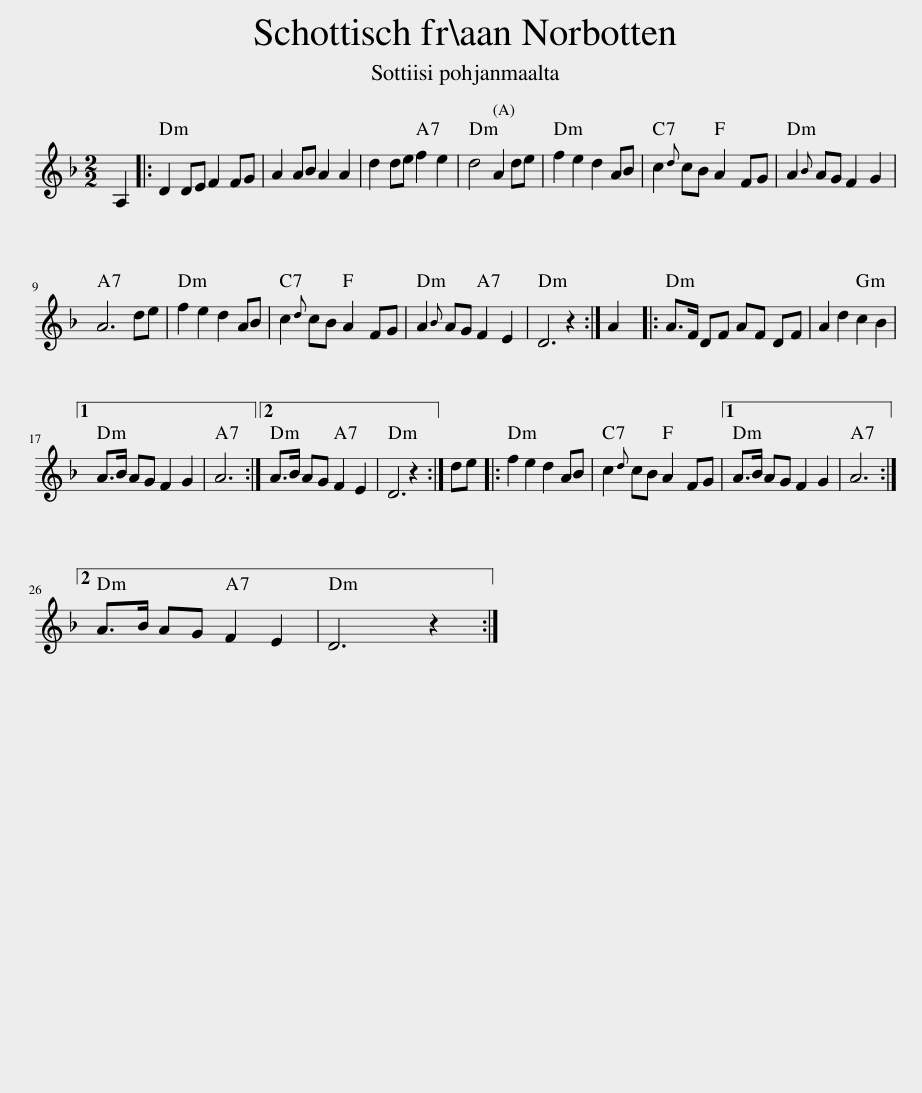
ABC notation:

X:1
L:1/8
M:2/2
I:linebreak $
K:Dmin
V:1 treble
V:1
 A,2 |: D2 DE F2 FG | A2 AB A2 A2 | d2 de f2 e2 | d4 A2 de | %5
 f2 e2 d2 AB | c2{d} cB A2 FG | A2{B} AG F2 G2 |$ A6 de | f2 e2 d2 AB | %10
 c2{d} cB A2 FG | A2{B} AG F2 E2 | D6 z2 :| A2 |: A>F DF AF DF | %15
 A2 d2 c2 B2 |1$ A>B AG F2 G2 | A6 :|2 A>B AG F2 E2 | D6 z2 :| %20
 de |: f2 e2 d2 AB | c2{d} cB A2 FG |1 A>B AG F2 G2 | A6 :|2$ %25
 A>B AG F2 E2 | D6 z2 :| %27
